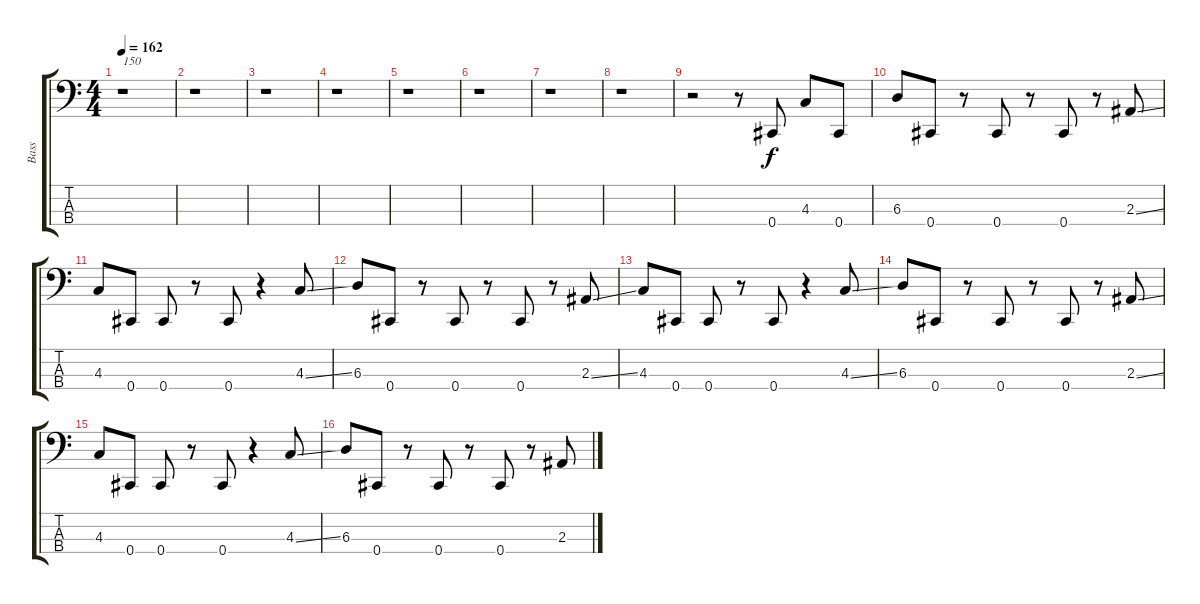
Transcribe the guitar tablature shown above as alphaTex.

\track ("Bass" "Bass") {instrument electricbassfinger}
\staff {score tabs}
\tuning (Gb2 Db2 Ab1 Db1) {hide}
\ts (4 4)
\tempo 162
\tempo 150
\tempo 162
\clef f4
\ks c
r.1{txt "150" dy f instrument electricbassfinger} |
r.1 |
r.1 |
r.1 |
r.1 |
r.1 |
r.1 |
r.1 |
r.2 r.8 0.4.8 4.3.8 0.4.8 |
6.3.8 0.4.8 r.8 0.4.8 r.8 0.4.8 r.8 2.3{ss}.8 |
4.3.8 0.4.8 0.4.8 r.8 0.4.8 r.4 4.3{ss}.8 |
6.3.8 0.4.8 r.8 0.4.8 r.8 0.4.8 r.8 2.3{ss}.8 |
4.3.8 0.4.8 0.4.8 r.8 0.4.8 r.4 4.3{ss}.8 |
6.3.8 0.4.8 r.8 0.4.8 r.8 0.4.8 r.8 2.3{ss}.8 |
4.3.8 0.4.8 0.4.8 r.8 0.4.8 r.4 4.3{ss}.8 |
6.3.8 0.4.8 r.8 0.4.8 r.8 0.4.8 r.8 2.3{ss}.8
